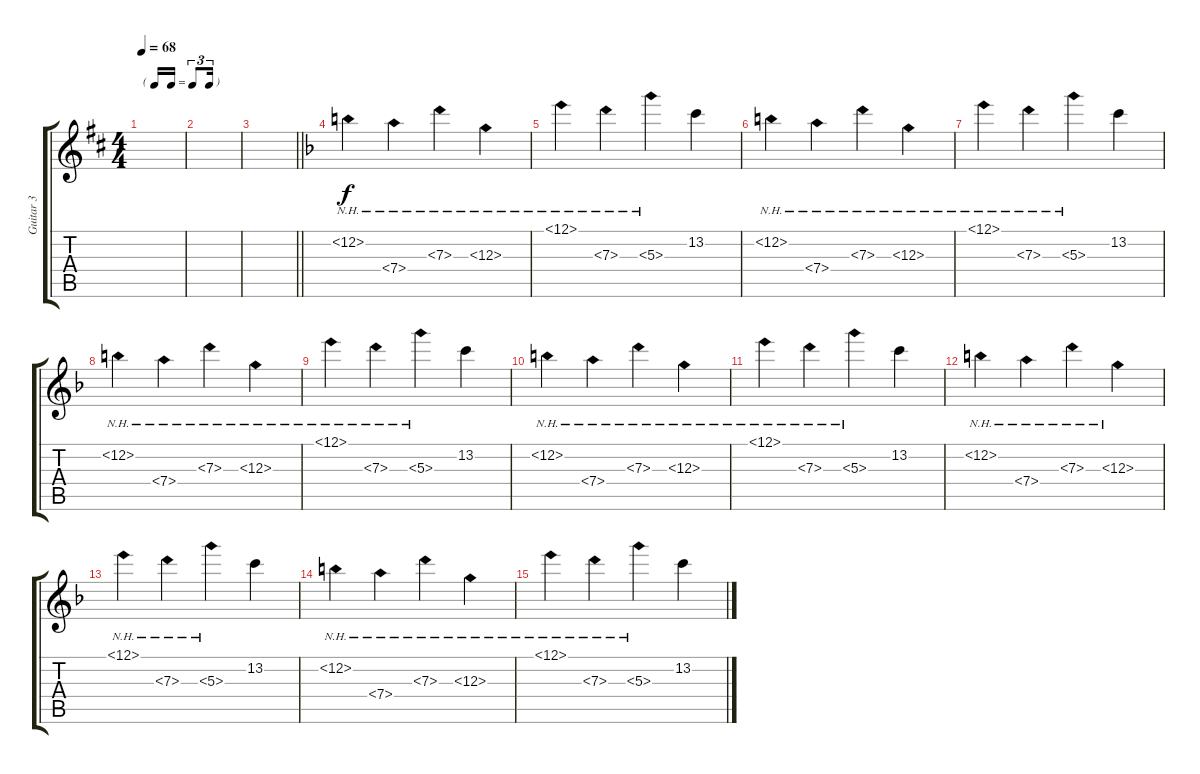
\track ("Guitar 3" "Guitar 3") {instrument electricguitarjazz}
\staff {score tabs}
\tuning (E4 B3 G3 D3 A2 E2) {hide}
\ts (4 4)
\tf triplet16th
\tempo 68
\clef g2
\ks d
|
|
\barLineRight lightlight
|
\ks f
12.2{nh}.4 7.4{nh}.4 7.3{nh}.4 12.3{nh}.4 |
12.1{nh}.4 7.3{nh}.4 5.3{nh}.4 13.2.4 |
12.2{nh}.4 7.4{nh}.4 7.3{nh}.4 12.3{nh}.4 |
12.1{nh}.4 7.3{nh}.4 5.3{nh}.4 13.2.4 |
12.2{nh}.4 7.4{nh}.4 7.3{nh}.4 12.3{nh}.4 |
12.1{nh}.4 7.3{nh}.4 5.3{nh}.4 13.2.4 |
12.2{nh}.4 7.4{nh}.4 7.3{nh}.4 12.3{nh}.4 |
12.1{nh}.4 7.3{nh}.4 5.3{nh}.4 13.2.4 |
12.2{nh}.4 7.4{nh}.4 7.3{nh}.4 12.3{nh}.4 |
12.1{nh}.4 7.3{nh}.4 5.3{nh}.4 13.2.4 |
12.2{nh}.4 7.4{nh}.4 7.3{nh}.4 12.3{nh}.4 |
12.1{nh}.4 7.3{nh}.4 5.3{nh}.4 13.2.4
